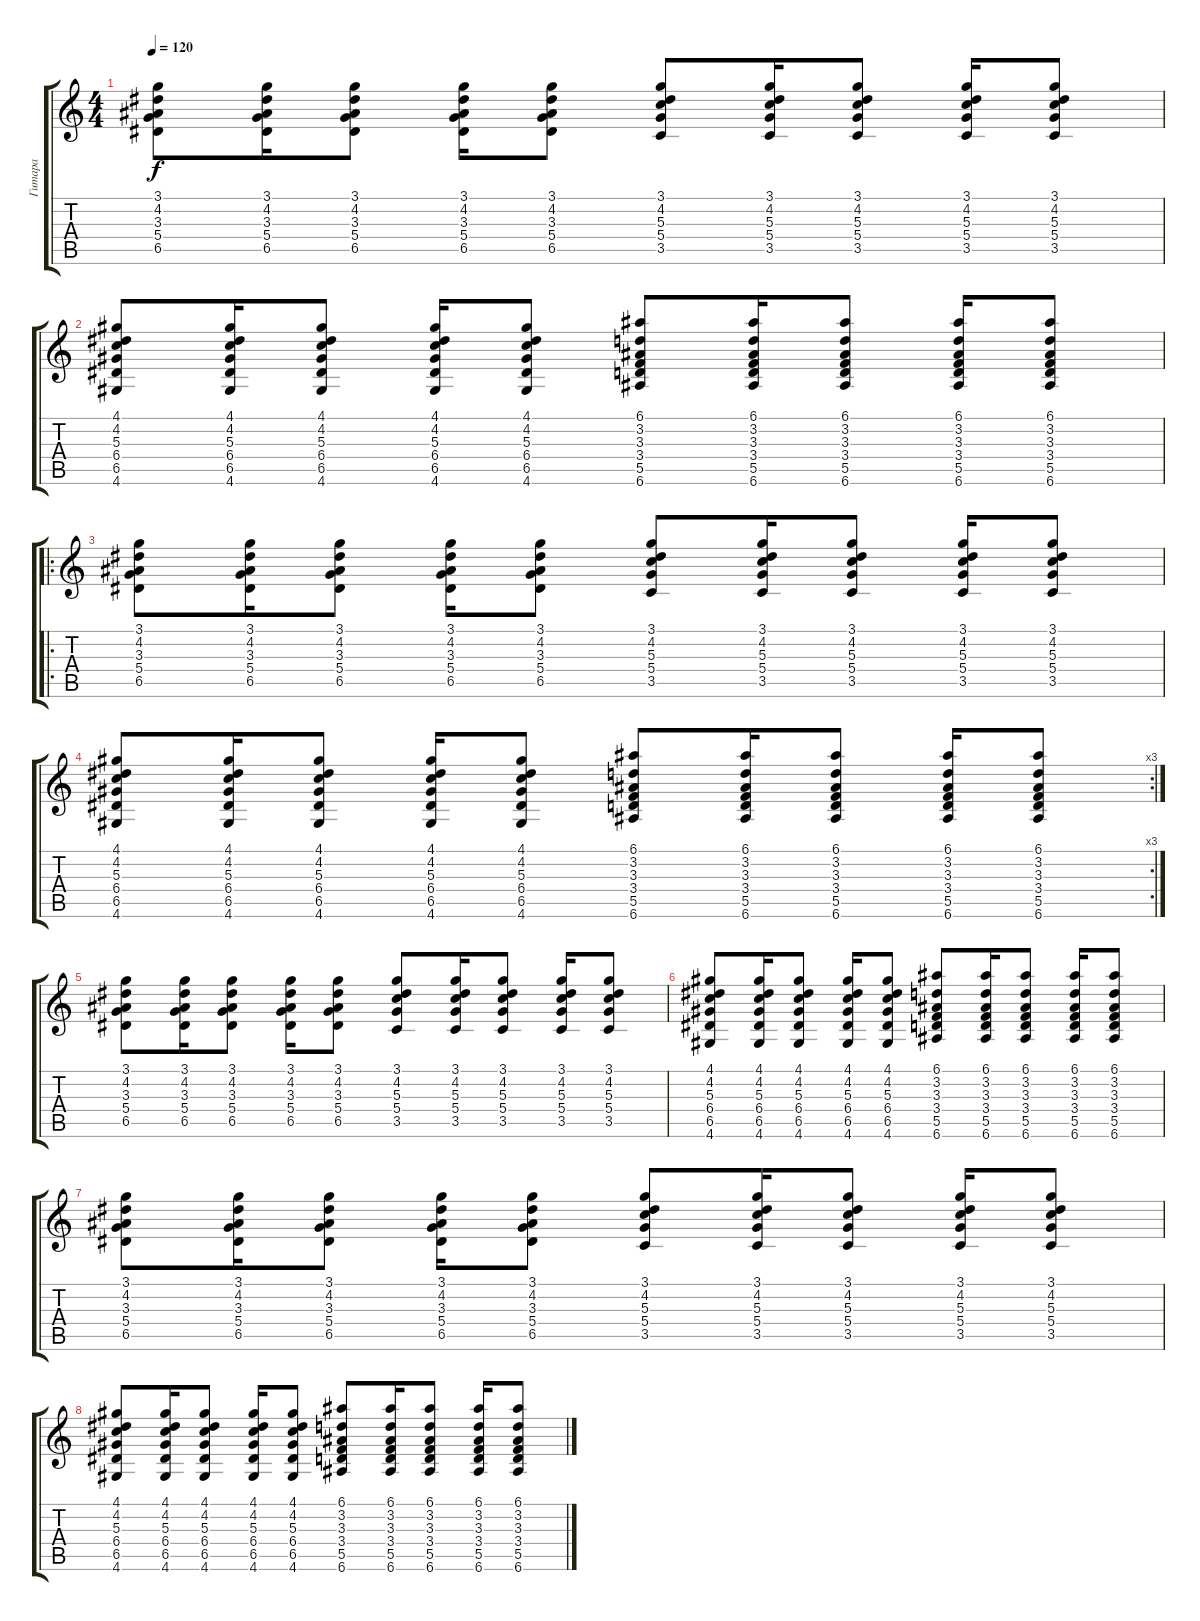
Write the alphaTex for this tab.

\track ("Гитара" "Гитара") {instrument acousticguitarsteel}
\staff {score tabs}
\tuning (E4 B3 G3 D3 A2 E2) {hide}
\ts (4 4)
\tempo 120
\clef g2
\ks c
(3.1 4.2 3.3 5.4 6.5).8{dy f} (3.1 4.2 3.3 5.4 6.5).16 (3.1 4.2 3.3 5.4 6.5).8 (3.1 4.2 3.3 5.4 6.5).16 (3.1 4.2 3.3 5.4 6.5).8 (3.1 4.2 5.3 5.4 3.5).8 (3.1 4.2 5.3 5.4 3.5).16 (3.1 4.2 5.3 5.4 3.5).8 (3.1 4.2 5.3 5.4 3.5).16 (3.1 4.2 5.3 5.4 3.5).8 |
(4.1 4.2 5.3 6.4 6.5 4.6).8 (4.1 4.2 5.3 6.4 6.5 4.6).16 (4.1 4.2 5.3 6.4 6.5 4.6).8 (4.1 4.2 5.3 6.4 6.5 4.6).16 (4.1 4.2 5.3 6.4 6.5 4.6).8 (6.1 3.2 3.3 3.4 5.5 6.6).8 (6.1 3.2 3.3 3.4 5.5 6.6).16 (6.1 3.2 3.3 3.4 5.5 6.6).8 (6.1 3.2 3.3 3.4 5.5 6.6).16 (6.1 3.2 3.3 3.4 5.5 6.6).8 |
\ro
(3.1 4.2 3.3 5.4 6.5).8 (3.1 4.2 3.3 5.4 6.5).16 (3.1 4.2 3.3 5.4 6.5).8 (3.1 4.2 3.3 5.4 6.5).16 (3.1 4.2 3.3 5.4 6.5).8 (3.1 4.2 5.3 5.4 3.5).8 (3.1 4.2 5.3 5.4 3.5).16 (3.1 4.2 5.3 5.4 3.5).8 (3.1 4.2 5.3 5.4 3.5).16 (3.1 4.2 5.3 5.4 3.5).8 |
\rc 3
(4.1 4.2 5.3 6.4 6.5 4.6).8 (4.1 4.2 5.3 6.4 6.5 4.6).16 (4.1 4.2 5.3 6.4 6.5 4.6).8 (4.1 4.2 5.3 6.4 6.5 4.6).16 (4.1 4.2 5.3 6.4 6.5 4.6).8 (6.1 3.2 3.3 3.4 5.5 6.6).8 (6.1 3.2 3.3 3.4 5.5 6.6).16 (6.1 3.2 3.3 3.4 5.5 6.6).8 (6.1 3.2 3.3 3.4 5.5 6.6).16 (6.1 3.2 3.3 3.4 5.5 6.6).8 |
(3.1 4.2 3.3 5.4 6.5).8 (3.1 4.2 3.3 5.4 6.5).16 (3.1 4.2 3.3 5.4 6.5).8 (3.1 4.2 3.3 5.4 6.5).16 (3.1 4.2 3.3 5.4 6.5).8 (3.1 4.2 5.3 5.4 3.5).8 (3.1 4.2 5.3 5.4 3.5).16 (3.1 4.2 5.3 5.4 3.5).8 (3.1 4.2 5.3 5.4 3.5).16 (3.1 4.2 5.3 5.4 3.5).8 |
(4.1 4.2 5.3 6.4 6.5 4.6).8 (4.1 4.2 5.3 6.4 6.5 4.6).16 (4.1 4.2 5.3 6.4 6.5 4.6).8 (4.1 4.2 5.3 6.4 6.5 4.6).16 (4.1 4.2 5.3 6.4 6.5 4.6).8 (6.1 3.2 3.3 3.4 5.5 6.6).8 (6.1 3.2 3.3 3.4 5.5 6.6).16 (6.1 3.2 3.3 3.4 5.5 6.6).8 (6.1 3.2 3.3 3.4 5.5 6.6).16 (6.1 3.2 3.3 3.4 5.5 6.6).8 |
(3.1 4.2 3.3 5.4 6.5).8 (3.1 4.2 3.3 5.4 6.5).16 (3.1 4.2 3.3 5.4 6.5).8 (3.1 4.2 3.3 5.4 6.5).16 (3.1 4.2 3.3 5.4 6.5).8 (3.1 4.2 5.3 5.4 3.5).8 (3.1 4.2 5.3 5.4 3.5).16 (3.1 4.2 5.3 5.4 3.5).8 (3.1 4.2 5.3 5.4 3.5).16 (3.1 4.2 5.3 5.4 3.5).8 |
(4.1 4.2 5.3 6.4 6.5 4.6).8 (4.1 4.2 5.3 6.4 6.5 4.6).16 (4.1 4.2 5.3 6.4 6.5 4.6).8 (4.1 4.2 5.3 6.4 6.5 4.6).16 (4.1 4.2 5.3 6.4 6.5 4.6).8 (6.1 3.2 3.3 3.4 5.5 6.6).8 (6.1 3.2 3.3 3.4 5.5 6.6).16 (6.1 3.2 3.3 3.4 5.5 6.6).8 (6.1 3.2 3.3 3.4 5.5 6.6).16 (6.1 3.2 3.3 3.4 5.5 6.6).8
